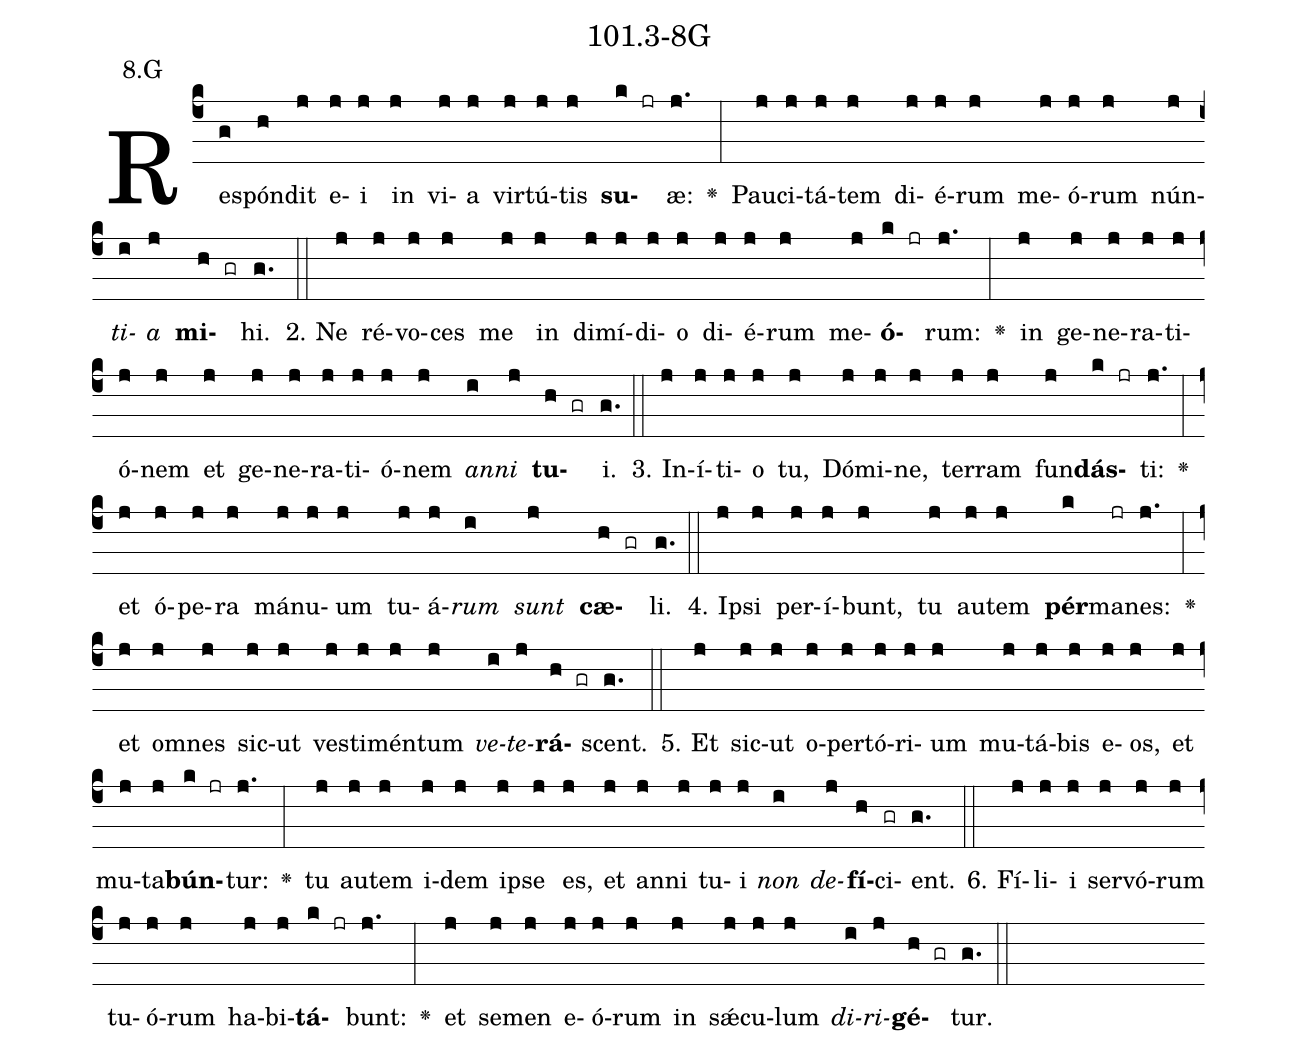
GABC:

name: 101.3-8G;
annotation: 8.G;
%%
(c4)Re(g)spón(h)dit(j) e(j)i(j) in(j) vi(j)a(j) vir(j)tú(j)tis(j) <b>su</b>(k jr)æ:(j.) <v>\greheightstar</v>(:) Pau(j)ci(j)tá(j)tem(j) di(j)é(j)rum(j) me(j)ó(j)rum(j) nún(j)<i>ti</i>(i)<i>a</i>(j) <b>mi</b>(h gr)hi.(g.) (::)
2. Ne(j) ré(j)vo(j)ces(j) me(j) in(j) di(j)mí(j)di(j)o(j) di(j)é(j)rum(j) me(j)<b>ó</b>(k jr)rum:(j.) <v>\greheightstar</v>(:) in(j) ge(j)ne(j)ra(j)ti(j)ó(j)nem(j) et(j) ge(j)ne(j)ra(j)ti(j)ó(j)nem(j) <i>an</i>(i)<i>ni</i>(j) <b>tu</b>(h gr)i.(g.) (::)
3. In(j)í(j)ti(j)o(j) tu,(j) Dó(j)mi(j)ne,(j) ter(j)ram(j) fun(j)<b>dás</b>(k jr)ti:(j.) <v>\greheightstar</v>(:) et(j) ó(j)pe(j)ra(j) má(j)nu(j)um(j) tu(j)á(j)<i>rum</i>(i) <i>sunt</i>(j) <b>cæ</b>(h gr)li.(g.) (::)
4. Ip(j)si(j) per(j)í(j)bunt,(j) tu(j) au(j)tem(j) <b>pér</b>(k)ma(jr)nes:(j.) <v>\greheightstar</v>(:) et(j) om(j)nes(j) sic(j)ut(j) ves(j)ti(j)mén(j)tum(j) <i>ve</i>(i)<i>te</i>(j)<b>rá</b>(h gr)scent.(g.) (::)
5. Et(j) sic(j)ut(j) o(j)per(j)tó(j)ri(j)um(j) mu(j)tá(j)bis(j) e(j)os,(j) et(j) mu(j)ta(j)<b>bún</b>(k jr)tur:(j.) <v>\greheightstar</v>(:) tu(j) au(j)tem(j) i(j)dem(j) ip(j)se(j) es,(j) et(j) an(j)ni(j) tu(j)i(j) <i>non</i>(i) <i>de</i>(j)<b>fí</b>(h)ci(gr)ent.(g.) (::)
6. Fí(j)li(j)i(j) ser(j)vó(j)rum(j) tu(j)ó(j)rum(j) ha(j)bi(j)<b>tá</b>(k jr)bunt:(j.) <v>\greheightstar</v>(:) et(j) se(j)men(j) e(j)ó(j)rum(j) in(j) sǽ(j)cu(j)lum(j) <i>di</i>(i)<i>ri</i>(j)<b>gé</b>(h gr)tur.(g.) (::)
